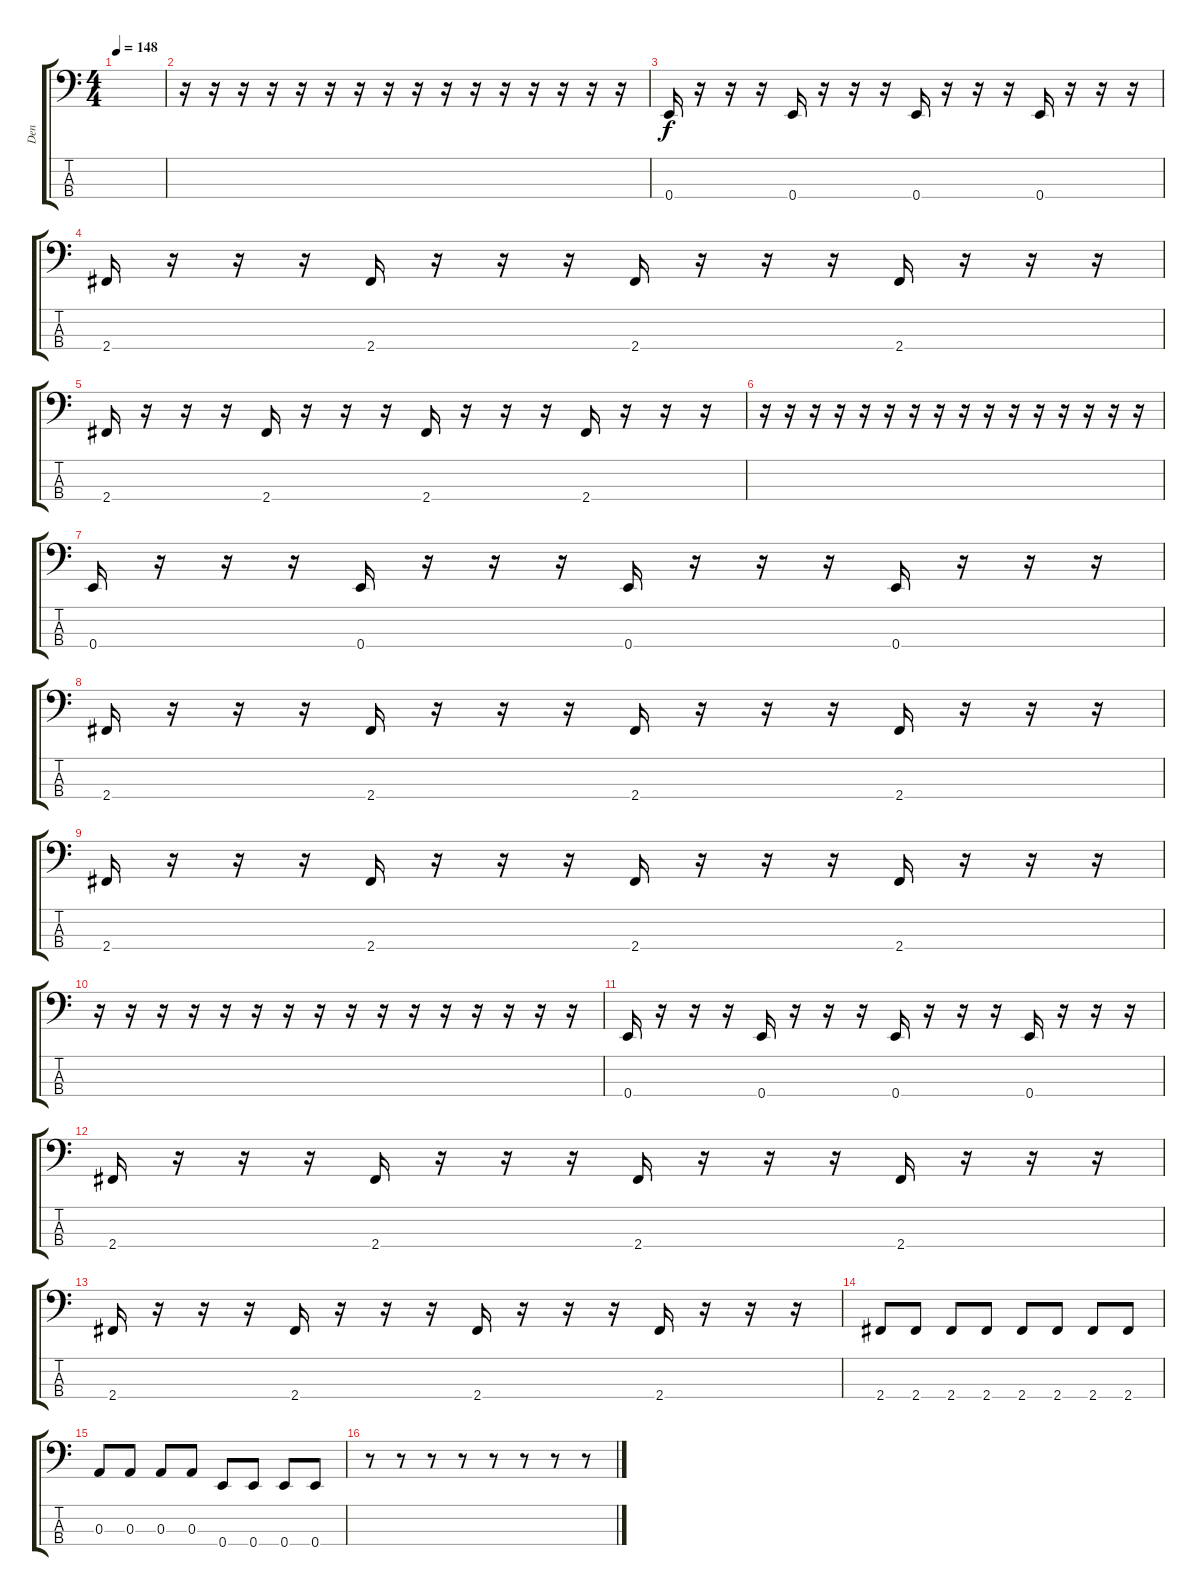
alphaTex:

\track ("Den" "Den") {instrument electricbasspick}
\staff {score tabs}
\tuning (G2 D2 A1 E1) {hide}
\ts (4 4)
\tempo 148
\clef f4
\ks c
|
r.16 r.16 r.16 r.16 r.16 r.16 r.16 r.16 r.16 r.16 r.16 r.16 r.16 r.16 r.16 r.16 |
0.4.16 r.16 r.16 r.16 0.4.16 r.16 r.16 r.16 0.4.16 r.16 r.16 r.16 0.4.16 r.16 r.16 r.16 |
2.4.16 r.16 r.16 r.16 2.4.16 r.16 r.16 r.16 2.4.16 r.16 r.16 r.16 2.4.16 r.16 r.16 r.16 |
2.4.16 r.16 r.16 r.16 2.4.16 r.16 r.16 r.16 2.4.16 r.16 r.16 r.16 2.4.16 r.16 r.16 r.16 |
r.16 r.16 r.16 r.16 r.16 r.16 r.16 r.16 r.16 r.16 r.16 r.16 r.16 r.16 r.16 r.16 |
0.4.16 r.16 r.16 r.16 0.4.16 r.16 r.16 r.16 0.4.16 r.16 r.16 r.16 0.4.16 r.16 r.16 r.16 |
2.4.16 r.16 r.16 r.16 2.4.16 r.16 r.16 r.16 2.4.16 r.16 r.16 r.16 2.4.16 r.16 r.16 r.16 |
2.4.16 r.16 r.16 r.16 2.4.16 r.16 r.16 r.16 2.4.16 r.16 r.16 r.16 2.4.16 r.16 r.16 r.16 |
r.16 r.16 r.16 r.16 r.16 r.16 r.16 r.16 r.16 r.16 r.16 r.16 r.16 r.16 r.16 r.16 |
0.4.16 r.16 r.16 r.16 0.4.16 r.16 r.16 r.16 0.4.16 r.16 r.16 r.16 0.4.16 r.16 r.16 r.16 |
2.4.16 r.16 r.16 r.16 2.4.16 r.16 r.16 r.16 2.4.16 r.16 r.16 r.16 2.4.16 r.16 r.16 r.16 |
2.4.16 r.16 r.16 r.16 2.4.16 r.16 r.16 r.16 2.4.16 r.16 r.16 r.16 2.4.16 r.16 r.16 r.16 |
2.4.8 2.4.8 2.4.8 2.4.8 2.4.8 2.4.8 2.4.8 2.4.8 |
0.3.8 0.3.8 0.3.8 0.3.8 0.4.8 0.4.8 0.4.8 0.4.8 |
r.8 r.8 r.8 r.8 r.8 r.8 r.8 r.8
